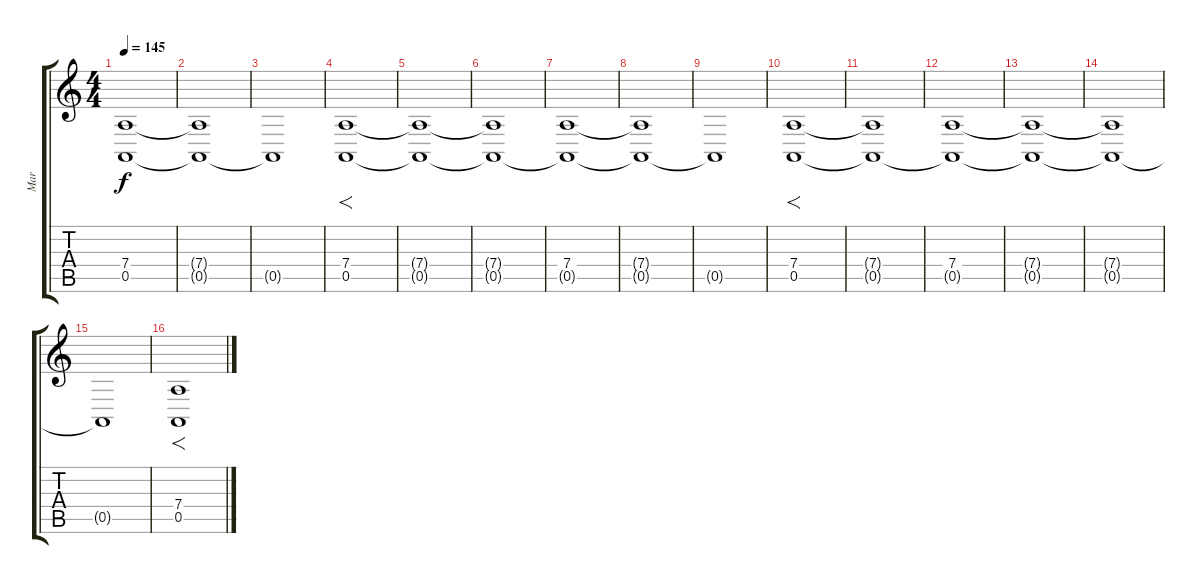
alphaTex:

\track ("Mar" "Mar") {instrument seashore}
\staff {score tabs}
\tuning (E4 B3 G3 D3 A2 E2) {hide}
\ts (4 4)
\tempo 145
\clef g2
\ks c
(7.4{t} 0.5{t}).1{dy f} |
(7.4{t} 0.5{t}).1 |
0.5{t}.1 |
(7.4 0.5).1{f} |
(7.4{t} 0.5{t}).1 |
(7.4{t} 0.5{t}).1 |
(7.4 0.5{t}).1 |
(7.4{t} 0.5{t}).1 |
0.5{t}.1 |
(7.4 0.5).1{f} |
(7.4{t} 0.5{t}).1 |
(7.4 0.5{t}).1 |
(7.4{t} 0.5{t}).1 |
(7.4{t} 0.5{t}).1 |
0.5{t}.1 |
(7.4 0.5).1{f}
